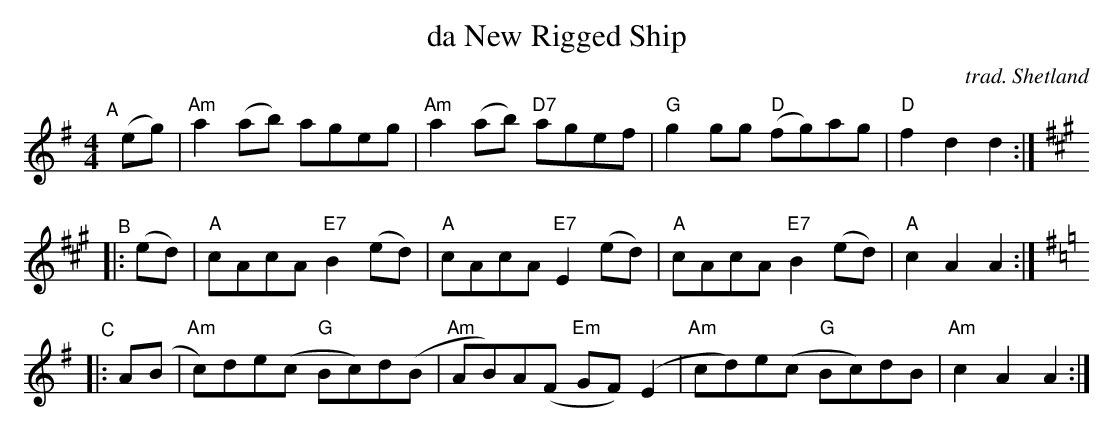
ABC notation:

X:1
T: da New Rigged Ship
O: trad. Shetland
M: 4/4
L: 1/8
K: Ador
"^A"[|] (eg) |\
"Am"a2(ab) ageg | "Am"a2(ab) "D7"agef |\
"G"g2gg "D"(fg)ag | "D"f2d2 d2 :|[K:^c^g]
K: A
"^B"|: (ed) |\
"A"cAcA "E7"B2(ed) | "A"cAcA "E7"E2(ed) |\
"A"cAcA "E7"B2(ed) | "A"c2A2 A2 :|[K:=c=g]
K: Ador
"^C"|: A(B |\
"Am"c)de(c "G"Bc)d(B | "Am"AB)A(F "Em"GF)(E2 |\
"Am"cd)e(c "G"Bc)dB | "Am"c2A2 A2 :|
